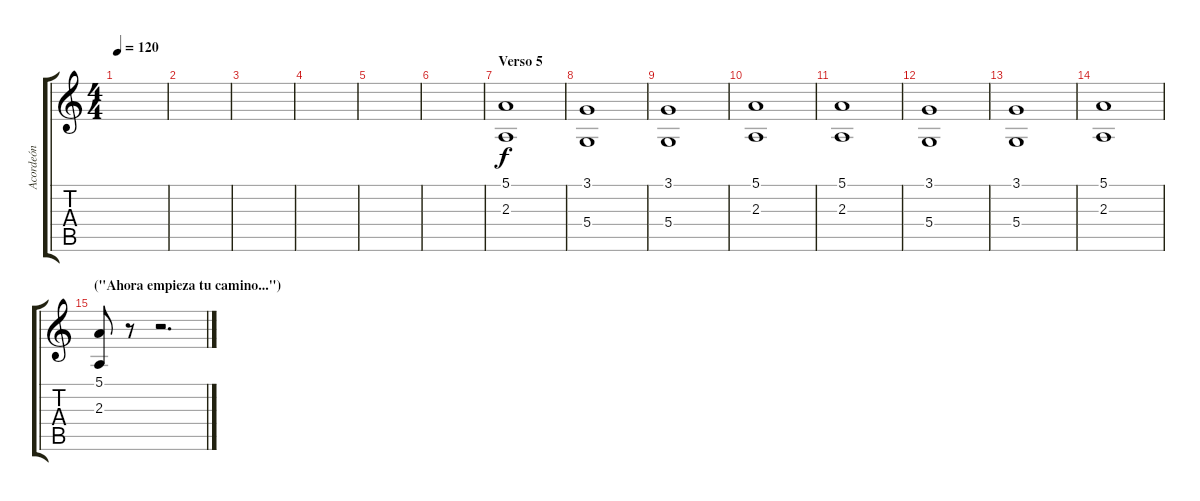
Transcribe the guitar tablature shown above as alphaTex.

\track ("Acordeón" "Acordeón") {instrument accordion}
\staff {score tabs}
\tuning (E4 B3 G3 D3 A2 E2) {hide}
\ts (4 4)
\tempo 120
\clef g2
\ks c
|
|
|
|
|
|
\section ("" "Verso 5")
(5.1 2.3).1{volume 13} |
(3.1 5.4).1 |
(3.1 5.4).1 |
(5.1 2.3).1 |
(5.1 2.3).1 |
(3.1 5.4).1 |
(3.1 5.4).1 |
(5.1 2.3).1 |
\section ("" "(\"Ahora empieza tu camino...\")")
(5.1 2.3).8 r.8 r.2{d}
